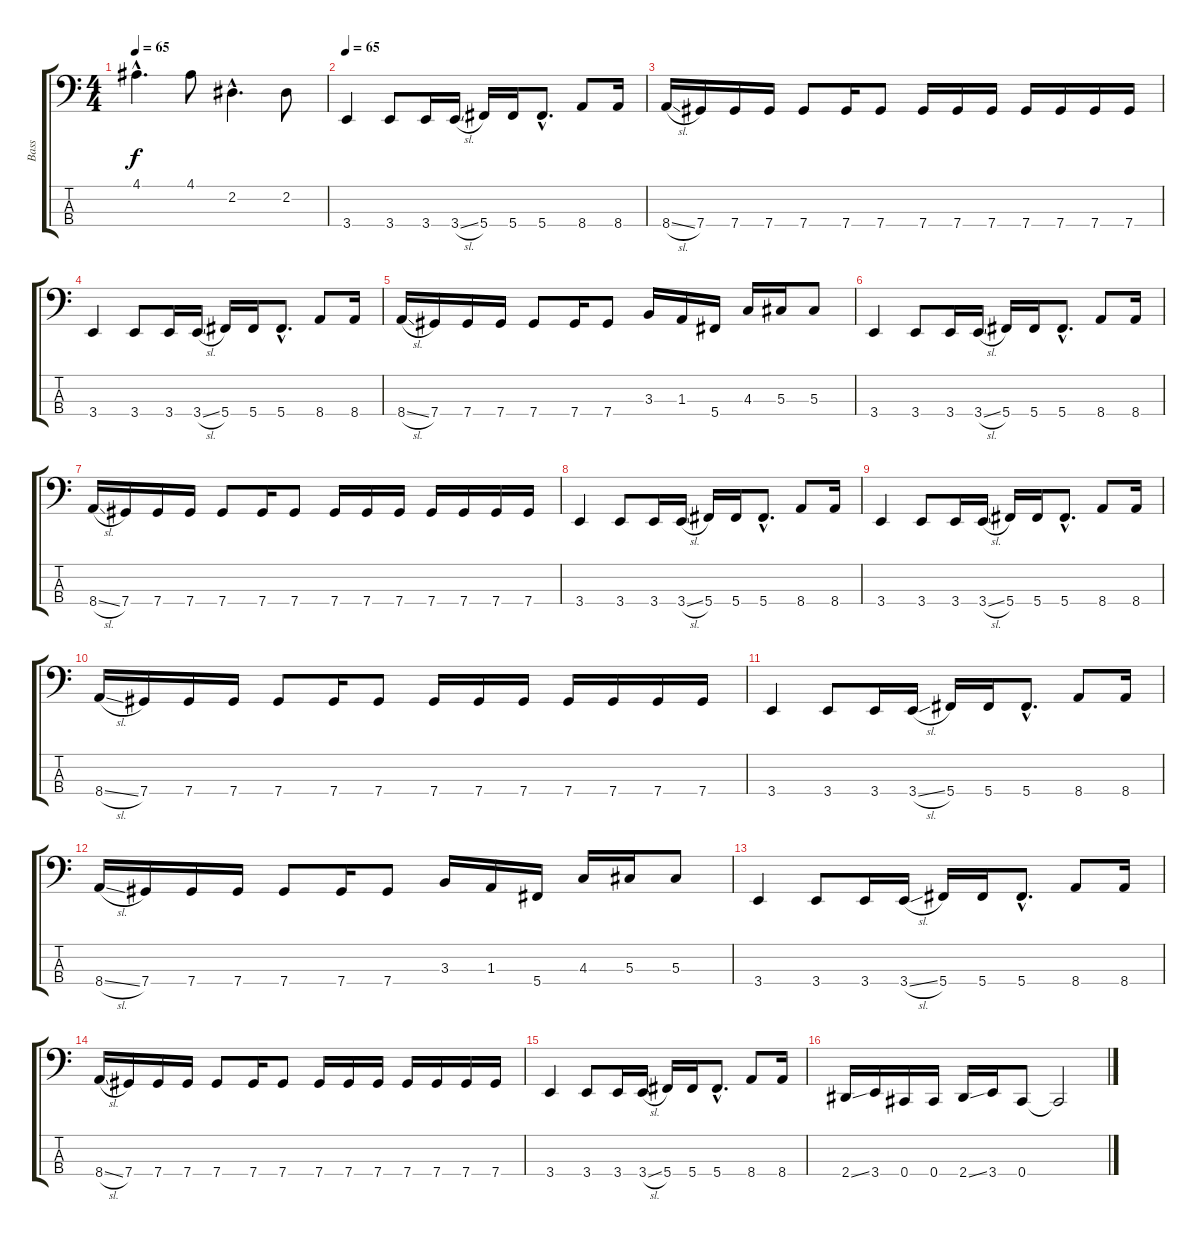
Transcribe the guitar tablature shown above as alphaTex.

\track ("Bass" "Bass") {instrument electricbasspick}
\staff {score tabs}
\tuning (Gb2 Db2 Ab1 Db1) {hide}
\ts (4 4)
\tempo 65
\clef f4
\ks c
4.1{hac}.4{d dy f} 4.1.8 2.2{hac}.4{d} 2.2.8 |
\section ("" "")
\tempo 65
3.4.4 3.4.8 3.4.16 3.4{sl}.16 5.4.16 5.4.16 5.4{hac}.8{d} 8.4.8 8.4.16 |
8.4{sl}.16 7.4.16 7.4.16 7.4.16 7.4.8 7.4.16 7.4.8 7.4.16 7.4.16 7.4.16 7.4.16 7.4.16 7.4.16 7.4.16 |
3.4.4 3.4.8 3.4.16 3.4{sl}.16 5.4.16 5.4.16 5.4{hac}.8{d} 8.4.8 8.4.16 |
8.4{sl}.16 7.4.16 7.4.16 7.4.16 7.4.8 7.4.16 7.4.8 3.3.16 1.3.16 5.4.16 4.3.16 5.3.16 5.3.8 |
3.4.4 3.4.8 3.4.16 3.4{sl}.16 5.4.16 5.4.16 5.4{hac}.8{d} 8.4.8 8.4.16 |
8.4{sl}.16 7.4.16 7.4.16 7.4.16 7.4.8 7.4.16 7.4.8 7.4.16 7.4.16 7.4.16 7.4.16 7.4.16 7.4.16 7.4.16 |
3.4.4 3.4.8 3.4.16 3.4{sl}.16 5.4.16 5.4.16 5.4{hac}.8{d} 8.4.8 8.4.16 |
3.4.4 3.4.8 3.4.16 3.4{sl}.16 5.4.16 5.4.16 5.4{hac}.8{d} 8.4.8 8.4.16 |
8.4{sl}.16 7.4.16 7.4.16 7.4.16 7.4.8 7.4.16 7.4.8 7.4.16 7.4.16 7.4.16 7.4.16 7.4.16 7.4.16 7.4.16 |
3.4.4 3.4.8 3.4.16 3.4{sl}.16 5.4.16 5.4.16 5.4{hac}.8{d} 8.4.8 8.4.16 |
8.4{sl}.16 7.4.16 7.4.16 7.4.16 7.4.8 7.4.16 7.4.8 3.3.16 1.3.16 5.4.16 4.3.16 5.3.16 5.3.8 |
3.4.4 3.4.8 3.4.16 3.4{sl}.16 5.4.16 5.4.16 5.4{hac}.8{d} 8.4.8 8.4.16 |
8.4{sl}.16 7.4.16 7.4.16 7.4.16 7.4.8 7.4.16 7.4.8 7.4.16 7.4.16 7.4.16 7.4.16 7.4.16 7.4.16 7.4.16 |
3.4.4 3.4.8 3.4.16 3.4{sl}.16 5.4.16 5.4.16 5.4{hac}.8{d} 8.4.8 8.4.16 |
\section ("" "")
2.4{ss}.16 3.4.16 0.4.16 0.4.16 2.4{ss}.16 3.4.16 0.4.8 0.4{t}.2
